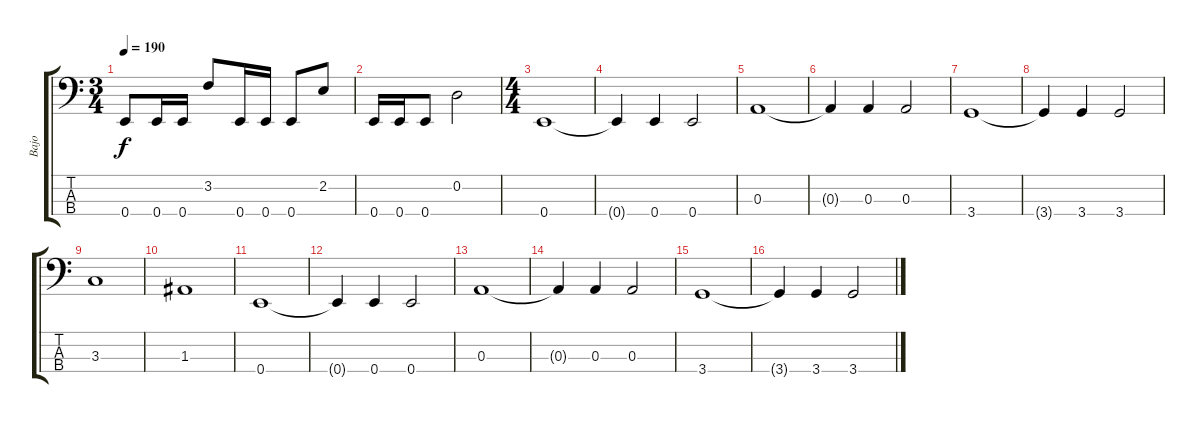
\track ("Bajo" "Bajo") {instrument electricbasspick}
\staff {score tabs}
\tuning (G2 D2 A1 E1) {hide}
\ts (3 4)
\tempo 190
\clef f4
\ks c
0.4.8{dy f} 0.4.16 0.4.16 3.2.8 0.4.16 0.4.16 0.4.8 2.2.8 |
0.4.16 0.4.16 0.4.8 0.2.2 |
\ts (4 4)
0.4.1 |
0.4{t}.4 0.4.4 0.4.2 |
0.3.1 |
0.3{t}.4 0.3.4 0.3.2 |
3.4.1 |
3.4{t}.4 3.4.4 3.4.2 |
3.3.1 |
1.3.1 |
0.4.1 |
0.4{t}.4 0.4.4 0.4.2 |
0.3.1 |
0.3{t}.4 0.3.4 0.3.2 |
3.4.1 |
3.4{t}.4 3.4.4 3.4.2
